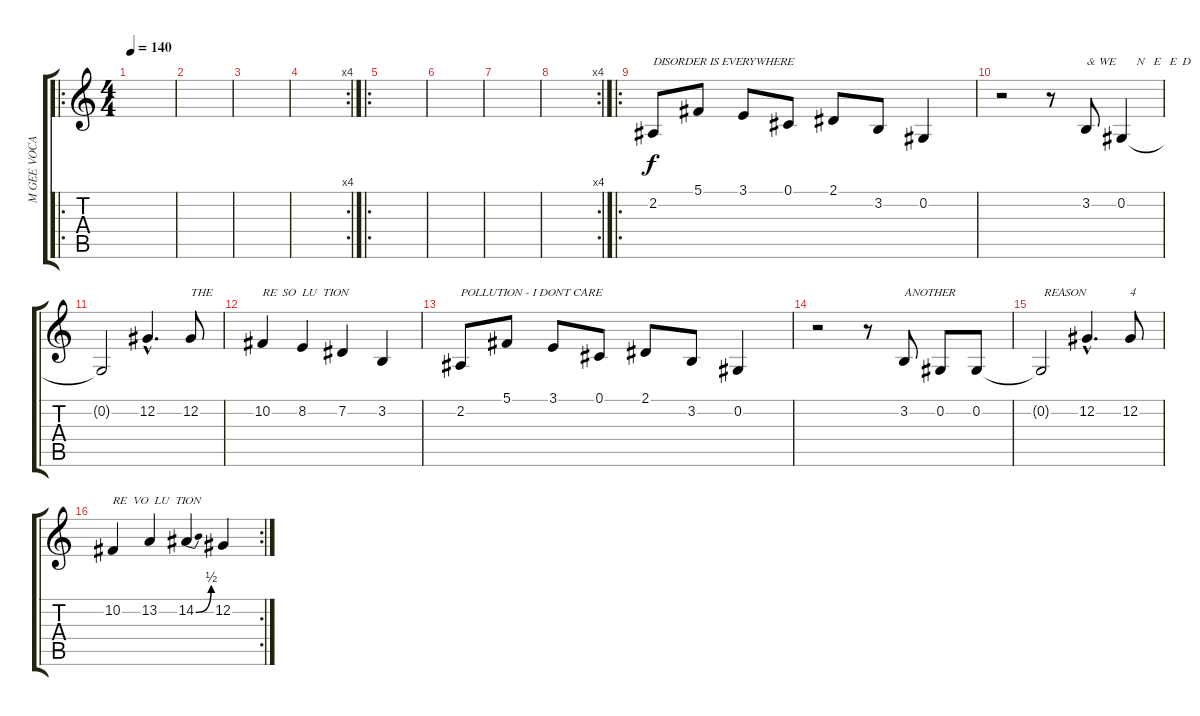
\track ("M GEE VOCAL" "M GEE VOCA") {instrument lead6voice}
\staff {score tabs}
\tuning (Db4 Ab3 E3 B2 Gb2 B1) {hide}
\ro
\ts (4 4)
\tempo 140
\clef g2
\ks c
|
|
|
\rc 4
|
\ro
|
|
|
\rc 4
|
\ro
2.2.8{txt "DISORDER IS EVERYWHERE"} 5.1.8 3.1.8 0.1.8 2.1.8 3.2.8 0.2.4 |
r.2 r.8 3.2.8{txt "& WE"} 0.2.4{txt "     N   E   E  D"} |
0.2{t}.2 12.2{hac}.4{d} 12.2.8{txt "THE"} |
10.2.4{txt "RE  SO  LU  TION"} 8.2.4 7.2.4 3.2.4 |
2.2.8{txt "POLLUTION - I DONT CARE"} 5.1.8 3.1.8 0.1.8 2.1.8 3.2.8 0.2.4 |
r.2 r.8 3.2.8{txt "ANOTHER"} 0.2.8 0.2.8 |
0.2{t}.2{txt " REASON "} 12.2{hac}.4{d} 12.2.8{txt "4"} |
\rc 2
10.2.4{txt "RE  VO  LU  TION"} 13.2.4 14.2{be (bend 0 0 60 2)}.4 12.2.4
